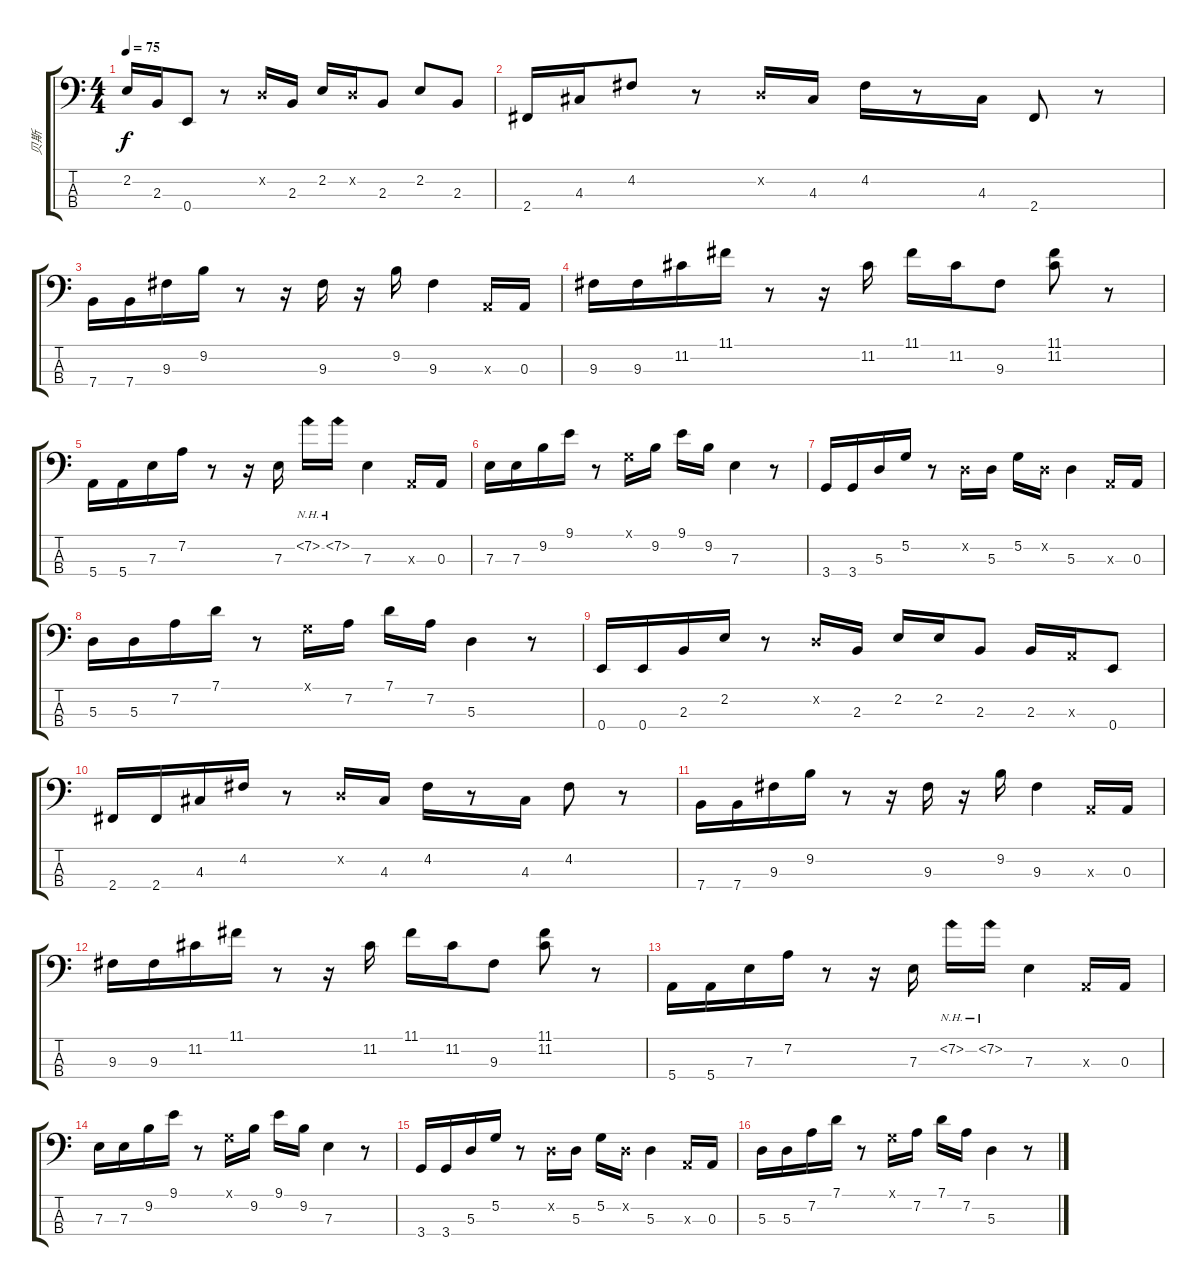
\track ("贝斯" "贝斯") {instrument acousticbass}
\staff {score tabs}
\tuning (G2 D2 A1 E1) {hide}
\ts (4 4)
\tempo 75
\clef f4
\ks c
2.2.16{dy f} 2.3.16 0.4.8 r.8 0.2{x}.16 2.3.16 2.2.16 0.2{x}.16 2.3.8 2.2.8 2.3.8 |
2.4.16 4.3.16 4.2.8 r.8 0.2{x}.16 4.3.16 4.2.16 r.8 4.3.16 2.4.8 r.8 |
7.4.16 7.4.16 9.3.16 9.2.16 r.8 r.16 9.3.16 r.16 9.2.16 9.3.4 0.3{x}.16 0.3.16 |
9.3.16 9.3.16 11.2.16 11.1.16 r.8 r.16 11.2.16 11.1.16 11.2.16 9.3.8 (11.1 11.2).8 r.8 |
5.4.16 5.4.16 7.3.16 7.2.16 r.8 r.16 7.3.16 7.2{nh}.16 7.2{nh}.16 7.3.4 0.3{x}.16 0.3.16 |
7.3.16 7.3.16 9.2.16 9.1.16 r.8 0.1{x}.16 9.2.16 9.1.16 9.2.16 7.3.4 r.8 |
3.4.16 3.4.16 5.3.16 5.2.16 r.8 0.2{x}.16 5.3.16 5.2.16 0.2{x}.16 5.3.4 0.3{x}.16 0.3.16 |
5.3.16 5.3.16 7.2.16 7.1.16 r.8 0.1{x}.16 7.2.16 7.1.16 7.2.16 5.3.4 r.8 |
0.4.16 0.4.16 2.3.16 2.2.16 r.8 0.2{x}.16 2.3.16 2.2.16 2.2.16 2.3.8 2.3.16 0.3{x}.16 0.4.8 |
2.4.16 2.4.16 4.3.16 4.2.16 r.8 0.2{x}.16 4.3.16 4.2.16 r.8 4.3.16 4.2.8 r.8 |
7.4.16 7.4.16 9.3.16 9.2.16 r.8 r.16 9.3.16 r.16 9.2.16 9.3.4 0.3{x}.16 0.3.16 |
9.3.16 9.3.16 11.2.16 11.1.16 r.8 r.16 11.2.16 11.1.16 11.2.16 9.3.8 (11.1 11.2).8 r.8 |
5.4.16 5.4.16 7.3.16 7.2.16 r.8 r.16 7.3.16 7.2{nh}.16 7.2{nh}.16 7.3.4 0.3{x}.16 0.3.16 |
7.3.16 7.3.16 9.2.16 9.1.16 r.8 0.1{x}.16 9.2.16 9.1.16 9.2.16 7.3.4 r.8 |
3.4.16 3.4.16 5.3.16 5.2.16 r.8 0.2{x}.16 5.3.16 5.2.16 0.2{x}.16 5.3.4 0.3{x}.16 0.3.16 |
5.3.16 5.3.16 7.2.16 7.1.16 r.8 0.1{x}.16 7.2.16 7.1.16 7.2.16 5.3.4 r.8
